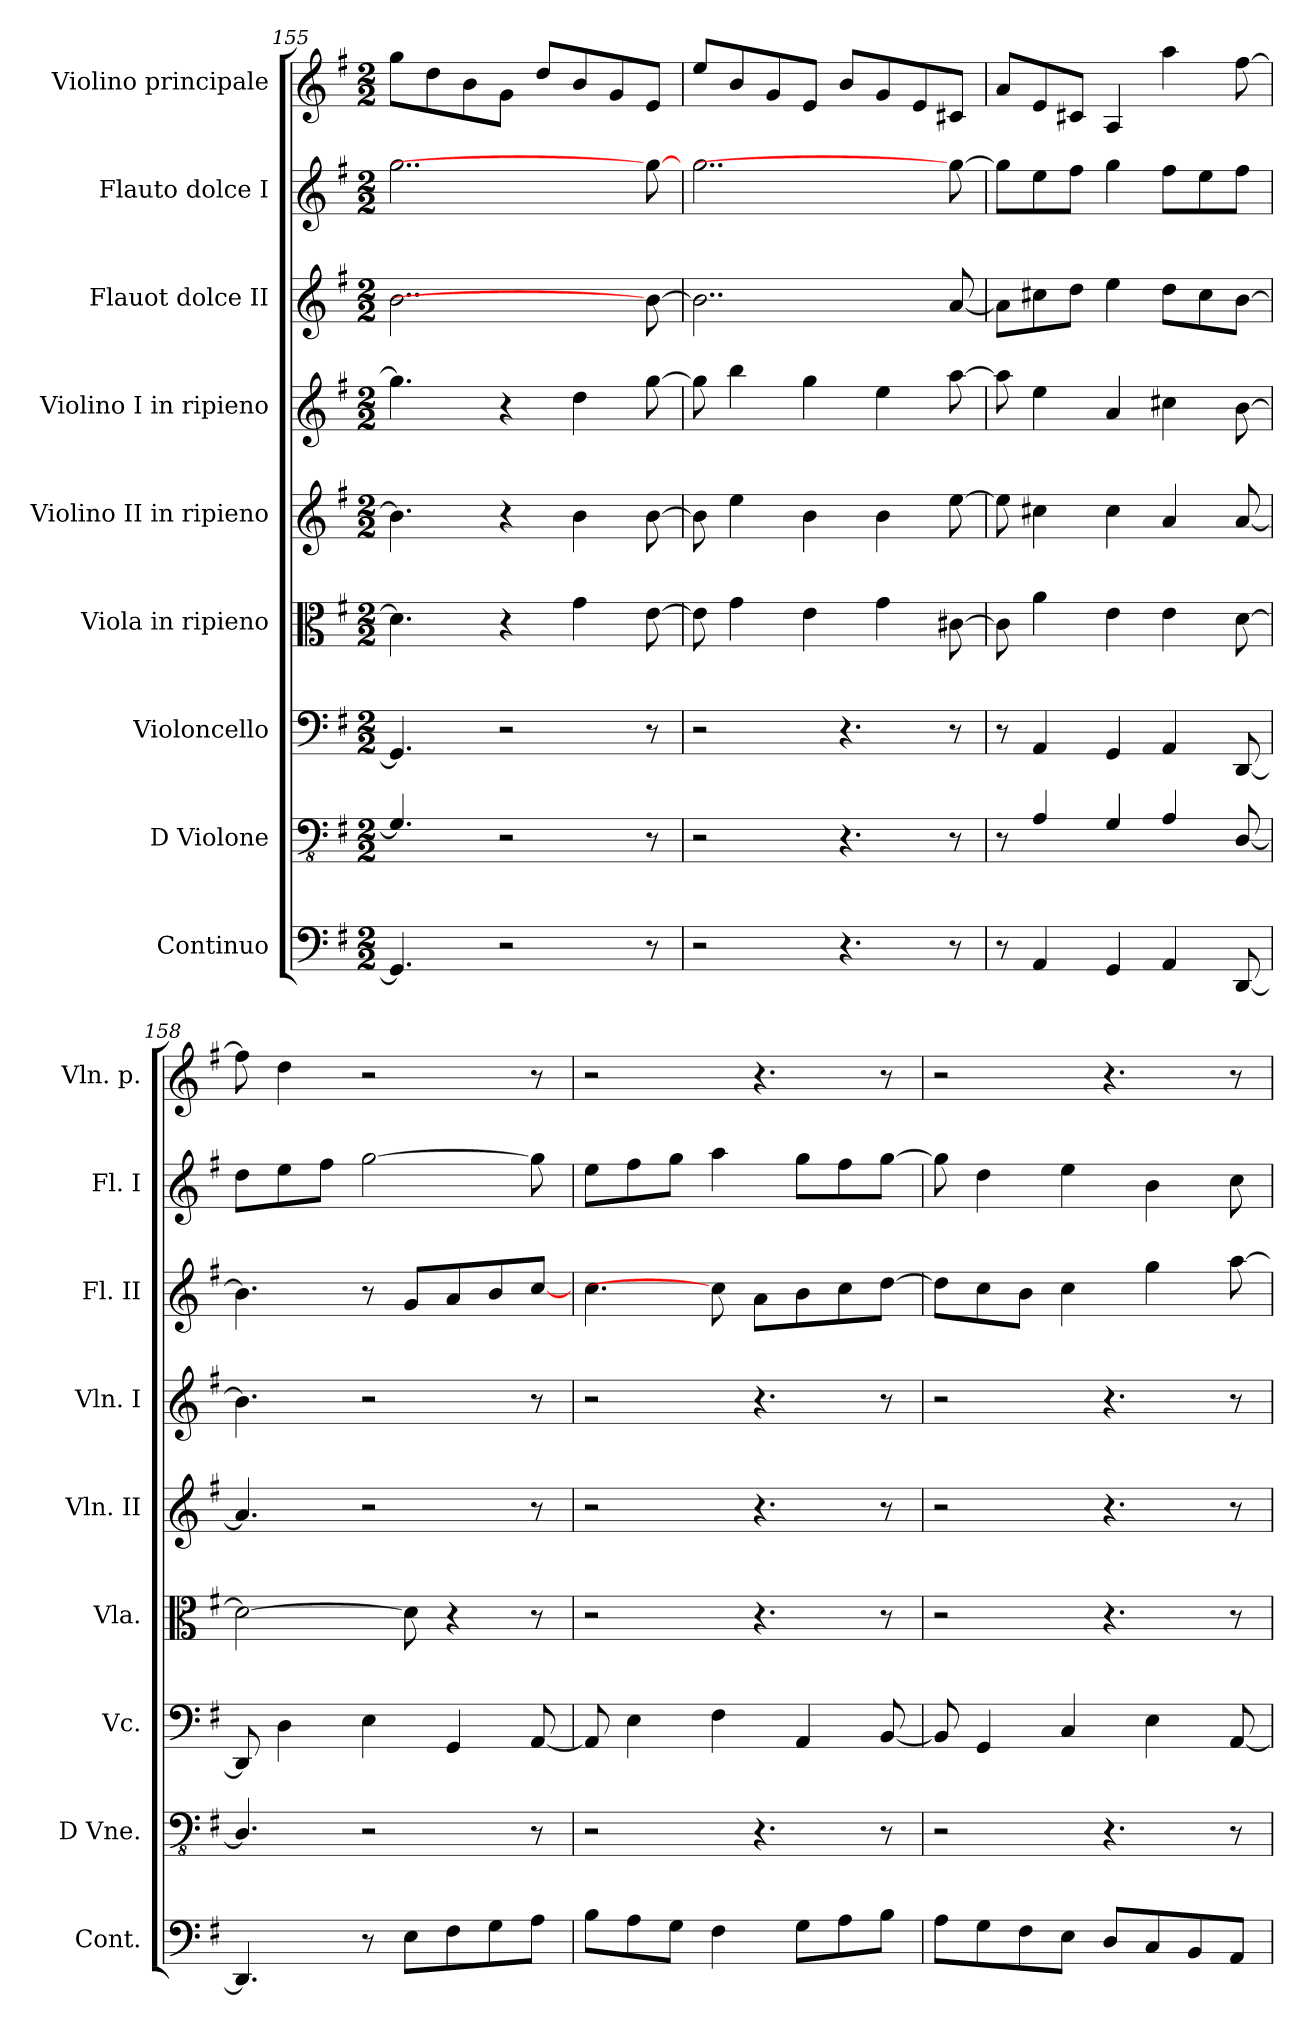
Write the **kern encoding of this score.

**kern	**kern	**kern	**kern	**kern	**kern	**kern	**kern	**kern
*part9	*part8	*part7	*part6	*part5	*part4	*part3	*part2	*part1
*staff9	*staff8	*staff7	*staff6	*staff5	*staff4	*staff3	*staff2	*staff1
*I"Continuo	*I"D Violone	*I"Violoncello	*I"Viola in ripieno	*I"Violino II in ripieno	*I"Violino I in ripieno	*I"Flauot dolce II	*I"Flauto dolce I	*I"Violino principale
*I'Cont.	*I'D Vne.	*I'Vc.	*I'Vla.	*I'Vln. II	*I'Vln. I	*I'Fl. II	*I'Fl. I	*I'Vln. p.
*clefF4	*clefFv4	*clefF4	*clefC3	*clefG2	*clefG2	*clefG2	*clefG2	*clefG2
*	*ITrd7c12	*	*	*	*	*	*	*
*k[f#]	*k[f#]	*k[f#]	*k[f#]	*k[f#]	*k[f#]	*k[f#]	*k[f#]	*k[f#]
*M2/2	*M2/2	*M2/2	*M2/2	*M2/2	*M2/2	*M2/2	*M2/2	*M2/2
=155	=155	=155	=155	=155	=155	=155	=155	=155
4.GG/]	4.GGG/]	4.GG/]	4.d\]	4.b\]	4.gg\]	2..b\	2..gg\	8gg\L
.	.	.	.	.	.	.	.	8dd\
.	.	.	.	.	.	.	.	8b\
2r	2r	2r	4r	4r	4r	.	.	8g\J
.	.	.	.	.	.	.	.	8dd/L
.	.	.	4g\	4b\	4dd\	.	.	8b/
.	.	.	.	.	.	.	.	8g/
8r	8r	8r	[8e\	[8b\	[8gg\	8b\_	8gg\_	8e/J
!!LO:PB:g=z
=156	=156	=156	=156	=156	=156	=156	=156	=156
2r	2r	2r	8e\]	8b\]	8gg\]	2..b\]	2..gg\	8ee/L
.	.	.	4g\	4ee\	4bb\	.	.	8b/
.	.	.	.	.	.	.	.	8g/
.	.	.	4e\	4b\	4gg\	.	.	8e/J
4.r	4.r	4.r	.	.	.	.	.	8b/L
.	.	.	4g\	4b\	4ee\	.	.	8g/
.	.	.	.	.	.	.	.	8e/
8r	8r	8r	[8c#X\	[8ee\	[8aa\	[8a/	8gg\_	8c#X/J
=157	=157	=157	=157	=157	=157	=157	=157	=157
8r	8r	8r	8c#\]	8ee\]	8aa\]	8a\L]	8gg\L]	8a/L
4AA/	4AAA/	4AA/	4a\	4cc#X\	4ee\	8cc#X\	8ee\	8e/
.	.	.	.	.	.	8dd\J	8ff#\J	8c#X/J
4GG/	4GGG/	4GG/	4e\	4cc#\	4a/	4ee\	4gg\	4A/
4AA/	4AAA/	4AA/	4e\	4a/	4cc#X\	8dd\L	8ff#\L	4aa\
.	.	.	.	.	.	8cc#\	8ee\	.
[8DD/	[8DDD/	[8DD/	[8d\	[8a/	[8b\	[8b\J	8ff#\J	[8ff#\
=158	=158	=158	=158	=158	=158	=158	=158	=158
4.DD/]	4.DDD/]	8DD/]	2d\_	4.a/]	4.b\]	4.b\]	8dd\L	8ff#\]
.	.	4D\	.	.	.	.	8ee\	4dd\
.	.	.	.	.	.	.	8ff#\J	.
8r	2r	4E\	.	2r	2r	8r	[2gg\	2r
8E\L	.	.	8d\]	.	.	8g/L	.	.
8F#\	.	4GG/	4r	.	.	8a/	.	.
8G\	.	.	.	.	.	8b/	.	.
8A\J	8r	[8AA/	8r	8r	8r	[8cc/J	8gg\]	8r
=159	=159	=159	=159	=159	=159	=159	=159	=159
8B\L	2r	8AA/]	2r	2r	2r	4.cc\	8ee\L	2r
8A\	.	4E\	.	.	.	.	8ff#\	.
8G\J	.	.	.	.	.	.	8gg\J	.
4F#\	.	4F#\	.	.	.	8cc\]	4aa\	.
.	4.r	.	4.r	4.r	4.r	8a\L	.	4.r
8G\L	.	4AA/	.	.	.	8b\	8gg\L	.
8A\	.	.	.	.	.	8cc\	8ff#\	.
8B\J	8r	[8BB/	8r	8r	8r	[8dd\J	[8gg\J	8r
!!LO:PB:g=z
=160	=160	=160	=160	=160	=160	=160	=160	=160
8A\L	2r	8BB/]	2r	2r	2r	8dd\L]	8gg\]	2r
8G\	.	4GG/	.	.	.	8cc\	4dd\	.
8F#\	.	.	.	.	.	8b\J	.	.
8E\J	.	4C/	.	.	.	4cc\	4ee\	.
8D/L	4.r	.	4.r	4.r	4.r	.	.	4.r
8C/	.	4E\	.	.	.	4gg\	4b\	.
8BB/	.	.	.	.	.	.	.	.
8AA/J	8r	[8AA/	8r	8r	8r	[8aa\	8cc\	8r
=	=	=	=	=	=	=	=	=
*-	*-	*-	*-	*-	*-	*-	*-	*-
